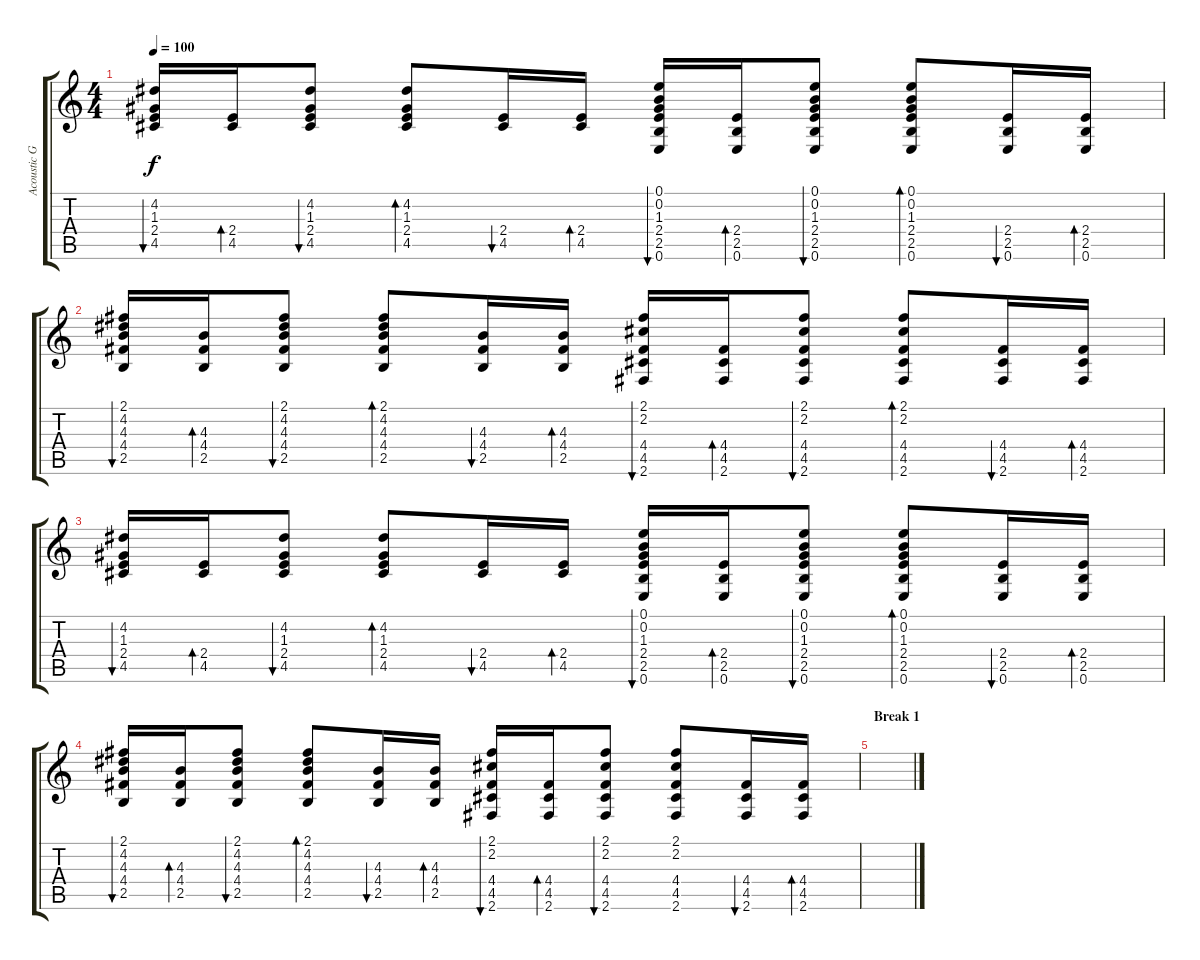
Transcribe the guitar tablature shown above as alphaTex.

\track ("Acoustic Gtr." "Acoustic G") {instrument acousticguitarsteel}
\staff {score tabs}
\tuning (E4 B3 G3 D3 A2 E2) {hide}
\ts (4 4)
\tempo 100
\clef g2
\ks c
(4.2 1.3 2.4 4.5).16{bu 30 dy f} (2.4 4.5).16{bd 30} (4.2 1.3 2.4 4.5).8{bu 30} (4.2 1.3 2.4 4.5).8{bd 30} (2.4 4.5).16{bu 30} (2.4 4.5).16{bd 30} (0.1 0.2 1.3 2.4 2.5 0.6).16{bu 30} (2.4 2.5 0.6).16{bd 30} (0.1 0.2 1.3 2.4 2.5 0.6).8{bu 30} (0.1 0.2 1.3 2.4 2.5 0.6).8{bd 30} (2.4 2.5 0.6).16{bu 30} (2.4 2.5 0.6).16{bd 30} |
(2.1 4.2 4.3 4.4 2.5).16{bu 30} (4.3 4.4 2.5).16{bd 30} (2.1 4.2 4.3 4.4 2.5).8{bu 30} (2.1 4.2 4.3 4.4 2.5).8{bd 30} (4.3 4.4 2.5).16{bu 30} (4.3 4.4 2.5).16{bd 30} (2.1 2.2 4.4 4.5 2.6).16{bu 30} (4.4 4.5 2.6).16{bd 30} (2.1 2.2 4.4 4.5 2.6).8{bu 30} (2.1 2.2 4.4 4.5 2.6).8{bd 30} (4.4 4.5 2.6).16{bu 30} (4.4 4.5 2.6).16{bd 30} |
(4.2 1.3 2.4 4.5).16{bu 30} (2.4 4.5).16{bd 30} (4.2 1.3 2.4 4.5).8{bu 30} (4.2 1.3 2.4 4.5).8{bd 30} (2.4 4.5).16{bu 30} (2.4 4.5).16{bd 30} (0.1 0.2 1.3 2.4 2.5 0.6).16{bu 30} (2.4 2.5 0.6).16{bd 30} (0.1 0.2 1.3 2.4 2.5 0.6).8{bu 30} (0.1 0.2 1.3 2.4 2.5 0.6).8{bd 30} (2.4 2.5 0.6).16{bu 30} (2.4 2.5 0.6).16{bd 30} |
(2.1 4.2 4.3 4.4 2.5).16{bu 30} (4.3 4.4 2.5).16{bd 30} (2.1 4.2 4.3 4.4 2.5).8{bu 30} (2.1 4.2 4.3 4.4 2.5).8{bd 30} (4.3 4.4 2.5).16{bu 30} (4.3 4.4 2.5).16{bd 30} (2.1 2.2 4.4 4.5 2.6).16{bu 30} (4.4 4.5 2.6).16{bd 30} (2.1 2.2 4.4 4.5 2.6).8{bu 30} (2.1 2.2 4.4 4.5 2.6).8 (4.4 4.5 2.6).16{bu 30} (4.4 4.5 2.6).16{bd 30} |
\section ("" "Break 1")
